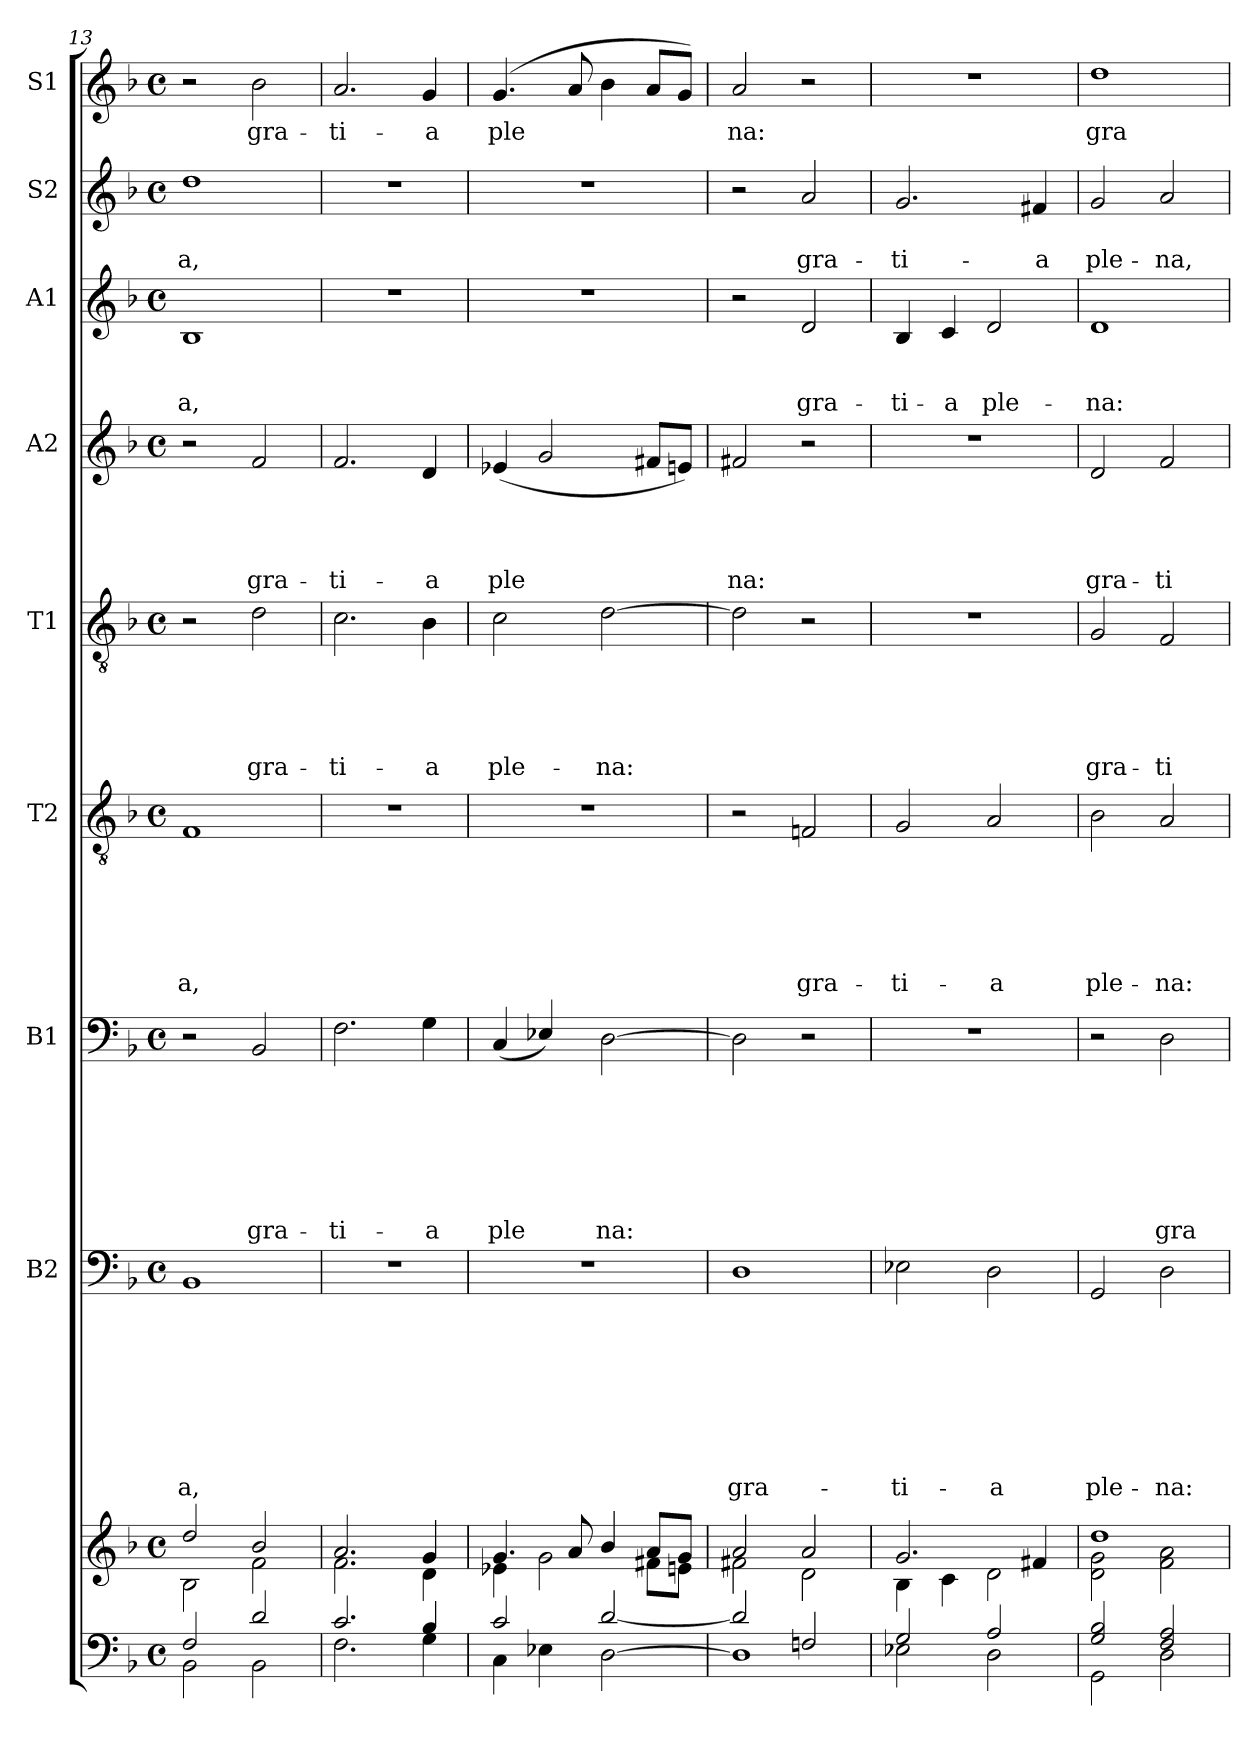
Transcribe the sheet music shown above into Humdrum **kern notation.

**kern	**kern	**kern	**text	**text	**text	**text	**text	**text	**text	**text	**kern	**text	**text	**text	**text	**text	**text	**text	**kern	**text	**text	**text	**text	**text	**text	**kern	**text	**text	**text	**text	**text	**kern	**text	**text	**text	**text	**kern	**text	**text	**text	**kern	**text	**text	**kern	**text
*part10	*part9	*part8	*part8	*part8	*part8	*part8	*part8	*part8	*part8	*part8	*part7	*part7	*part7	*part7	*part7	*part7	*part7	*part7	*part6	*part6	*part6	*part6	*part6	*part6	*part6	*part5	*part5	*part5	*part5	*part5	*part5	*part4	*part4	*part4	*part4	*part4	*part3	*part3	*part3	*part3	*part2	*part2	*part2	*part1	*part1
*staff10	*staff9	*staff8	*staff8	*staff8	*staff8	*staff8	*staff8	*staff8	*staff8	*staff8	*staff7	*staff7	*staff7	*staff7	*staff7	*staff7	*staff7	*staff7	*staff6	*staff6	*staff6	*staff6	*staff6	*staff6	*staff6	*staff5	*staff5	*staff5	*staff5	*staff5	*staff5	*staff4	*staff4	*staff4	*staff4	*staff4	*staff3	*staff3	*staff3	*staff3	*staff2	*staff2	*staff2	*staff1	*staff1
*	*	*I"B2	*	*	*	*	*	*	*	*	*I"B1	*	*	*	*	*	*	*	*I"T2	*	*	*	*	*	*	*I"T1	*	*	*	*	*	*I"A2	*	*	*	*	*I"A1	*	*	*	*I"S2	*	*	*I"S1	*
!!LO:PB:g=z
*clefF4	*clefG2	*clefF4	*	*	*	*	*	*	*	*	*clefF4	*	*	*	*	*	*	*	*clefGv2	*	*	*	*	*	*	*clefGv2	*	*	*	*	*	*clefG2	*	*	*	*	*clefG2	*	*	*	*clefG2	*	*	*clefG2	*
*k[b-]	*k[b-]	*k[b-]	*	*	*	*	*	*	*	*	*k[b-]	*	*	*	*	*	*	*	*k[b-]	*	*	*	*	*	*	*k[b-]	*	*	*	*	*	*k[b-]	*	*	*	*	*k[b-]	*	*	*	*k[b-]	*	*	*k[b-]	*
*F:	*F:	*F:	*	*	*	*	*	*	*	*	*F:	*	*	*	*	*	*	*	*F:	*	*	*	*	*	*	*F:	*	*	*	*	*	*F:	*	*	*	*	*F:	*	*	*	*F:	*	*	*F:	*
*M4/4	*M4/4	*M4/4	*	*	*	*	*	*	*	*	*M4/4	*	*	*	*	*	*	*	*M4/4	*	*	*	*	*	*	*M4/4	*	*	*	*	*	*M4/4	*	*	*	*	*M4/4	*	*	*	*M4/4	*	*	*M4/4	*
*met(c)	*met(c)	*met(c)	*	*	*	*	*	*	*	*	*met(c)	*	*	*	*	*	*	*	*met(c)	*	*	*	*	*	*	*met(c)	*	*	*	*	*	*met(c)	*	*	*	*	*met(c)	*	*	*	*met(c)	*	*	*met(c)	*
=13	=13	=13	=13	=13	=13	=13	=13	=13	=13	=13	=13	=13	=13	=13	=13	=13	=13	=13	=13	=13	=13	=13	=13	=13	=13	=13	=13	=13	=13	=13	=13	=13	=13	=13	=13	=13	=13	=13	=13	=13	=13	=13	=13	=13	=13
*^	*^	*	*	*	*	*	*	*	*	*	*	*	*	*	*	*	*	*	*	*	*	*	*	*	*	*	*	*	*	*	*	*	*	*	*	*	*	*	*	*	*	*	*	*	*
!	!	!	!	!	!	!	!	!	!	!	!	!LO:LY:b	!	!	!	!	!	!	!	!	!	!	!	!	!	!	!LO:LY:b	!	!	!	!	!	!	!	!	!	!	!	!	!	!	!LO:LY:b	!	!	!LO:LY:b	!	!
2BB-\	2F/	2B-\	2dd/	1BB-	.	.	.	.	.	.	.	-a,	2r	.	.	.	.	.	.	.	1F	.	.	.	.	.	-a,	2r	.	.	.	.	.	2r	.	.	.	.	1B-	.	.	a,	1dd	.	a,	2r	.
!	!	!	!	!	!	!	!	!	!	!	!	!	!	!	!	!	!	!	!	!LO:LY:b	!	!	!	!	!	!	!	!	!	!	!	!	!LO:LY:b	!	!	!	!	!LO:LY:b	!	!	!	!	!	!	!	!	!LO:LY:b
2BB-\	2d/	2f\	2b-/	.	.	.	.	.	.	.	.	.	2BB-/	.	.	.	.	.	.	gra-	.	.	.	.	.	.	.	2d\	.	.	.	.	gra-	2f/	.	.	.	gra-	.	.	.	.	.	.	.	2b-\	gra-
=14	=14	=14	=14	=14	=14	=14	=14	=14	=14	=14	=14	=14	=14	=14	=14	=14	=14	=14	=14	=14	=14	=14	=14	=14	=14	=14	=14	=14	=14	=14	=14	=14	=14	=14	=14	=14	=14	=14	=14	=14	=14	=14	=14	=14	=14	=14	=14
!	!	!	!	!	!	!	!	!	!	!	!	!	!	!	!	!	!	!	!	!LO:LY:b	!	!	!	!	!	!	!	!	!	!	!	!	!LO:LY:b	!	!	!	!	!LO:LY:b	!	!	!	!	!	!	!	!	!LO:LY:b
2.F\	2.c/	2.f\	2.a/	1r	.	.	.	.	.	.	.	.	2.F\	.	.	.	.	.	.	-ti-	1r	.	.	.	.	.	.	2.c\	.	.	.	.	-ti-	2.f/	.	.	.	-ti-	1r	.	.	.	1r	.	.	2.a/	-ti-
!	!	!	!	!	!	!	!	!	!	!	!	!	!	!	!	!	!	!	!	!LO:LY:b	!	!	!	!	!	!	!	!	!	!	!	!	!LO:LY:b	!	!	!	!	!LO:LY:b	!	!	!	!	!	!	!	!	!LO:LY:b
4G\	4B-/	4d\	4g/	.	.	.	.	.	.	.	.	.	4G\	.	.	.	.	.	.	-a	.	.	.	.	.	.	.	4B-\	.	.	.	.	-a	4d/	.	.	.	-a	.	.	.	.	.	.	.	4g/	-a
=15	=15	=15	=15	=15	=15	=15	=15	=15	=15	=15	=15	=15	=15	=15	=15	=15	=15	=15	=15	=15	=15	=15	=15	=15	=15	=15	=15	=15	=15	=15	=15	=15	=15	=15	=15	=15	=15	=15	=15	=15	=15	=15	=15	=15	=15	=15	=15
!	!	!	!	!	!	!	!	!	!	!	!	!	!	!	!	!	!	!	!	!LO:LY:b	!	!	!	!	!	!	!	!	!	!	!	!	!LO:LY:b	!	!	!	!	!LO:LY:b	!	!	!	!	!	!	!	!	!LO:LY:b
4C\	2c/	4e-i\	4.g/	1r	.	.	.	.	.	.	.	.	(<4C/	.	.	.	.	.	.	ple	1r	.	.	.	.	.	.	2c\	.	.	.	.	ple-	(<4e-i/	.	.	.	ple	1r	.	.	.	1r	.	.	(<4.g/	ple
4E-X\	.	2g\	.	.	.	.	.	.	.	.	.	.	4E-X/)	.	.	.	.	.	.	.	.	.	.	.	.	.	.	.	.	.	.	.	.	2g/	.	.	.	.	.	.	.	.	.	.	.	.	.
.	.	.	8a/	.	.	.	.	.	.	.	.	.	.	.	.	.	.	.	.	.	.	.	.	.	.	.	.	.	.	.	.	.	.	.	.	.	.	.	.	.	.	.	.	.	.	8a/	.
!	!	!	!	!	!	!	!	!	!	!	!	!	!	!	!	!	!	!	!	!LO:LY:b	!	!	!	!	!	!	!	!	!	!	!	!	!LO:LY:b	!	!	!	!	!	!	!	!	!	!	!	!	!	!
[>2D\	[<2d/	.	4b-/	.	.	.	.	.	.	.	.	.	[>2D\	.	.	.	.	.	.	na:	.	.	.	.	.	.	.	[>2d\	.	.	.	.	-na:	.	.	.	.	.	.	.	.	.	.	.	.	4b-\	.
.	.	8f#i\L	8a/L	.	.	.	.	.	.	.	.	.	.	.	.	.	.	.	.	.	.	.	.	.	.	.	.	.	.	.	.	.	.	8f#i/L	.	.	.	.	.	.	.	.	.	.	.	8a/L	.
.	.	8eni\J	8g/J	.	.	.	.	.	.	.	.	.	.	.	.	.	.	.	.	.	.	.	.	.	.	.	.	.	.	.	.	.	.	8eni/J)	.	.	.	.	.	.	.	.	.	.	.	8g/J)	.
=16	=16	=16	=16	=16	=16	=16	=16	=16	=16	=16	=16	=16	=16	=16	=16	=16	=16	=16	=16	=16	=16	=16	=16	=16	=16	=16	=16	=16	=16	=16	=16	=16	=16	=16	=16	=16	=16	=16	=16	=16	=16	=16	=16	=16	=16	=16	=16
!	!	!	!	!	!	!	!	!	!	!	!	!LO:LY:b	!	!	!	!	!	!	!	!	!	!	!	!	!	!	!	!	!	!	!	!	!	!	!	!	!	!LO:LY:b	!	!	!	!	!	!	!	!	!LO:LY:b
1D]	2d/]	2f#X\	2a/	1D	.	.	.	.	.	.	.	gra-	2D\]	.	.	.	.	.	.	.	2r	.	.	.	.	.	.	2d\]	.	.	.	.	.	2f#X/	.	.	.	na:	2r	.	.	.	2r	.	.	2a/	na:
!	!	!	!	!	!	!	!	!	!	!	!	!	!	!	!	!	!	!	!	!	!	!	!	!	!	!	!LO:LY:b	!	!	!	!	!	!	!	!	!	!	!	!	!	!	!LO:LY:b	!	!	!LO:LY:b	!	!
.	2Fni/	2d\	2a/	.	.	.	.	.	.	.	.	.	2r	.	.	.	.	.	.	.	2Fni/	.	.	.	.	.	gra-	2r	.	.	.	.	.	2r	.	.	.	.	2d/	.	.	gra-	2a/	.	gra-	2r	.
!!LO:PB:g=z
=17	=17	=17	=17	=17	=17	=17	=17	=17	=17	=17	=17	=17	=17	=17	=17	=17	=17	=17	=17	=17	=17	=17	=17	=17	=17	=17	=17	=17	=17	=17	=17	=17	=17	=17	=17	=17	=17	=17	=17	=17	=17	=17	=17	=17	=17	=17	=17
!	!	!	!	!	!	!	!	!	!	!	!	!LO:LY:b	!	!	!	!	!	!	!	!	!	!	!	!	!	!	!LO:LY:b	!	!	!	!	!	!	!	!	!	!	!	!	!	!	!LO:LY:b	!	!	!LO:LY:b	!	!
2E-X\	2G/	2.g/	4B-\	2E-X\	.	.	.	.	.	.	.	-ti-	1r	.	.	.	.	.	.	.	2G/	.	.	.	.	.	-ti-	1r	.	.	.	.	.	1r	.	.	.	.	4B-/	.	.	-ti-	2.g/	.	-ti-	1r	.
!	!	!	!	!	!	!	!	!	!	!	!	!	!	!	!	!	!	!	!	!	!	!	!	!	!	!	!	!	!	!	!	!	!	!	!	!	!	!	!	!	!	!LO:LY:b	!	!	!	!	!
.	.	.	4c\	.	.	.	.	.	.	.	.	.	.	.	.	.	.	.	.	.	.	.	.	.	.	.	.	.	.	.	.	.	.	.	.	.	.	.	4c/	.	.	-a	.	.	.	.	.
!	!	!	!	!	!	!	!	!	!	!	!	!LO:LY:b	!	!	!	!	!	!	!	!	!	!	!	!	!	!	!LO:LY:b	!	!	!	!	!	!	!	!	!	!	!	!	!	!	!LO:LY:b	!	!	!	!	!
2D\	2A/	.	2d\	2D\	.	.	.	.	.	.	.	-a	.	.	.	.	.	.	.	.	2A/	.	.	.	.	.	-a	.	.	.	.	.	.	.	.	.	.	.	2d/	.	.	ple-	.	.	.	.	.
!	!	!	!	!	!	!	!	!	!	!	!	!	!	!	!	!	!	!	!	!	!	!	!	!	!	!	!	!	!	!	!	!	!	!	!	!	!	!	!	!	!	!	!	!	!LO:LY:b	!	!
.	.	4f#i/	.	.	.	.	.	.	.	.	.	.	.	.	.	.	.	.	.	.	.	.	.	.	.	.	.	.	.	.	.	.	.	.	.	.	.	.	.	.	.	.	4f#i/	.	-a	.	.
=18	=18	=18	=18	=18	=18	=18	=18	=18	=18	=18	=18	=18	=18	=18	=18	=18	=18	=18	=18	=18	=18	=18	=18	=18	=18	=18	=18	=18	=18	=18	=18	=18	=18	=18	=18	=18	=18	=18	=18	=18	=18	=18	=18	=18	=18	=18	=18
!	!	!	!	!	!	!	!	!	!	!	!	!LO:LY:b	!	!	!	!	!	!	!	!	!	!	!	!	!	!	!LO:LY:b	!	!	!	!	!	!LO:LY:b	!	!	!	!	!LO:LY:b	!	!	!	!LO:LY:b	!	!	!LO:LY:b	!	!LO:LY:b
2GG\	2G/ 2B-/	1dd	2d\ 2g\	2GG/	.	.	.	.	.	.	.	ple-	2r	.	.	.	.	.	.	.	2B-\	.	.	.	.	.	ple-	2G/	.	.	.	.	gra-	2d/	.	.	.	gra-	1d	.	.	-na:	2g/	.	ple-	1dd	gra-
!	!	!	!	!	!	!	!	!	!	!	!	!LO:LY:b	!	!	!	!	!	!	!	!LO:LY:b	!	!	!	!	!	!	!LO:LY:b	!	!	!	!	!	!LO:LY:b	!	!	!	!	!LO:LY:b	!	!	!	!	!	!	!LO:LY:b	!	!
2D\	2F/ 2A/	.	2f\ 2a\	2D\	.	.	.	.	.	.	.	-na:	2D\	.	.	.	.	.	.	gra-	2A/	.	.	.	.	.	-na:	2F/	.	.	.	.	-ti-	2f/	.	.	.	-ti-	.	.	.	.	2a/	.	-na,	.	.
*v	*v	*	*	*	*	*	*	*	*	*	*	*	*	*	*	*	*	*	*	*	*	*	*	*	*	*	*	*	*	*	*	*	*	*	*	*	*	*	*	*	*	*	*	*	*	*	*
*	*v	*v	*	*	*	*	*	*	*	*	*	*	*	*	*	*	*	*	*	*	*	*	*	*	*	*	*	*	*	*	*	*	*	*	*	*	*	*	*	*	*	*	*	*	*	*
=	=	=	=	=	=	=	=	=	=	=	=	=	=	=	=	=	=	=	=	=	=	=	=	=	=	=	=	=	=	=	=	=	=	=	=	=	=	=	=	=	=	=	=	=	=
*-	*-	*-	*-	*-	*-	*-	*-	*-	*-	*-	*-	*-	*-	*-	*-	*-	*-	*-	*-	*-	*-	*-	*-	*-	*-	*-	*-	*-	*-	*-	*-	*-	*-	*-	*-	*-	*-	*-	*-	*-	*-	*-	*-	*-	*-
